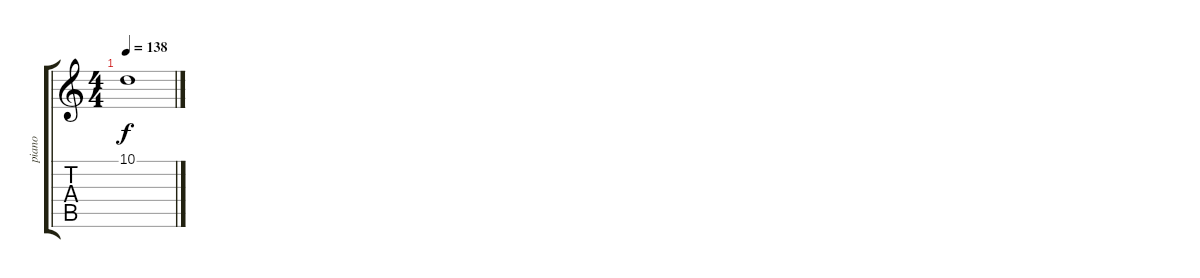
\track ("piano" "piano") {instrument acousticgrandpiano}
\staff {score tabs}
\tuning (E4 B3 G3 D3 A2 E2) {hide}
\ts (4 4)
\tempo 138
\clef g2
\ks c
10.1.1{dy f}
